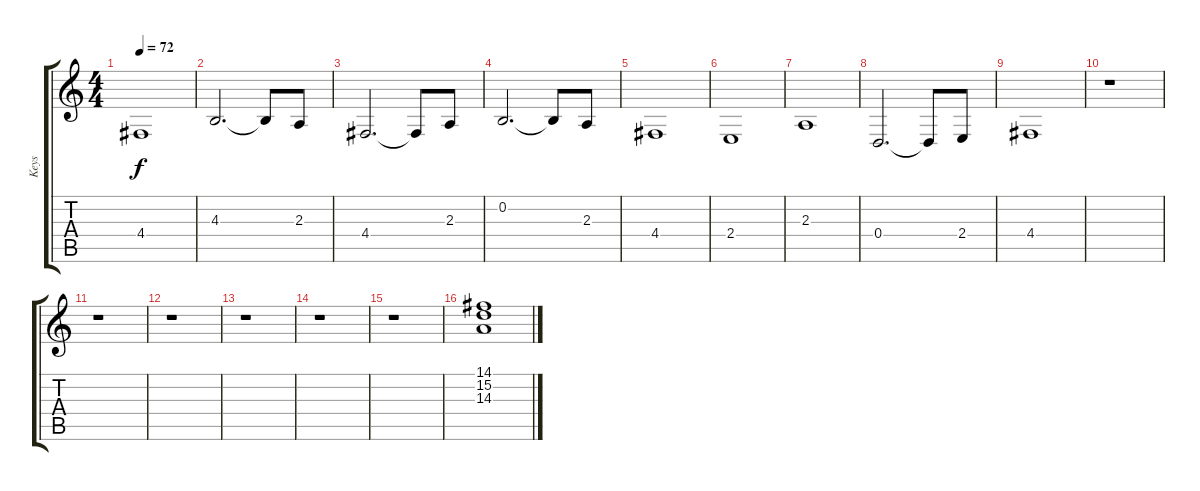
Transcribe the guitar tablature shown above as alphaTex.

\track ("Keys" "Keys") {instrument drawbarorgan}
\staff {score tabs}
\tuning (E4 B3 G3 D3 A2 E2) {hide}
\ts (4 4)
\tempo 72
\clef g2
\ks c
4.4.1{dy f} |
4.3.2{d} 4.3{t}.8 2.3.8 |
4.4.2{d} 4.4{t}.8 2.3.8 |
0.2.2{d} 0.2{t}.8 2.3.8 |
4.4.1 |
2.4.1 |
2.3.1 |
0.4.2{d} 0.4{t}.8 2.4.8 |
4.4.1 |
r.1 |
r.1 |
r.1 |
r.1 |
r.1 |
r.1 |
(14.1 15.2 14.3).1
